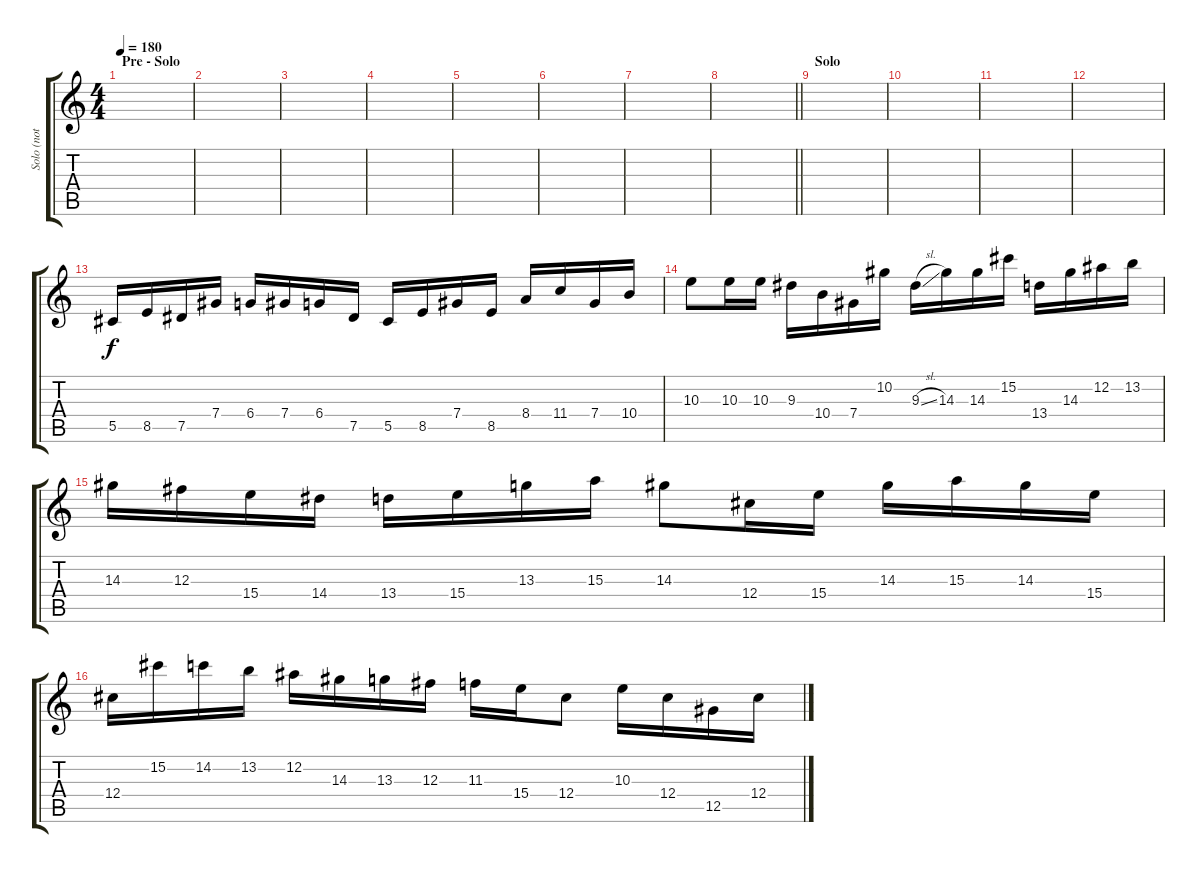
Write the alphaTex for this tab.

\track ("Solo (not exact)" "Solo (not ") {instrument distortionguitar}
\staff {score tabs}
\tuning (E4 Bb3 Gb3 Db3 Ab2 Db2) {hide}
\ts (4 4)
\section ("" "Pre - Solo")
\tempo 180
\clef g2
\ks c
|
|
|
|
|
|
|
\barLineRight lightlight
|
\section ("" "Solo")
|
|
|
|
5.5.16 8.5.16 7.5.16 7.4.16 6.4.16 7.4.16 6.4.16 7.5.16 5.5.16 8.5.16 7.4.16 8.5.16 8.4.16 11.4.16 7.4.16 10.4.16 |
10.3.8 10.3.16 10.3.16 9.3.16 10.4.16 7.4.16 10.2.16 9.3{sl}.16 14.3.16 14.3.16 15.2.16 13.4.16 14.3.16 12.2.16 13.2.16 |
14.3.16 12.3.16 15.4.16 14.4.16 13.4.16 15.4.16 13.3.16 15.3.16 14.3.8 12.4.16 15.4.16 14.3.16 15.3.16 14.3.16 15.4.16 |
12.4.16 15.2.16 14.2.16 13.2.16 12.2.16 14.3.16 13.3.16 12.3.16 11.3.16 15.4.16 12.4.8 10.3.16 12.4.16 12.5.16 12.4.16
